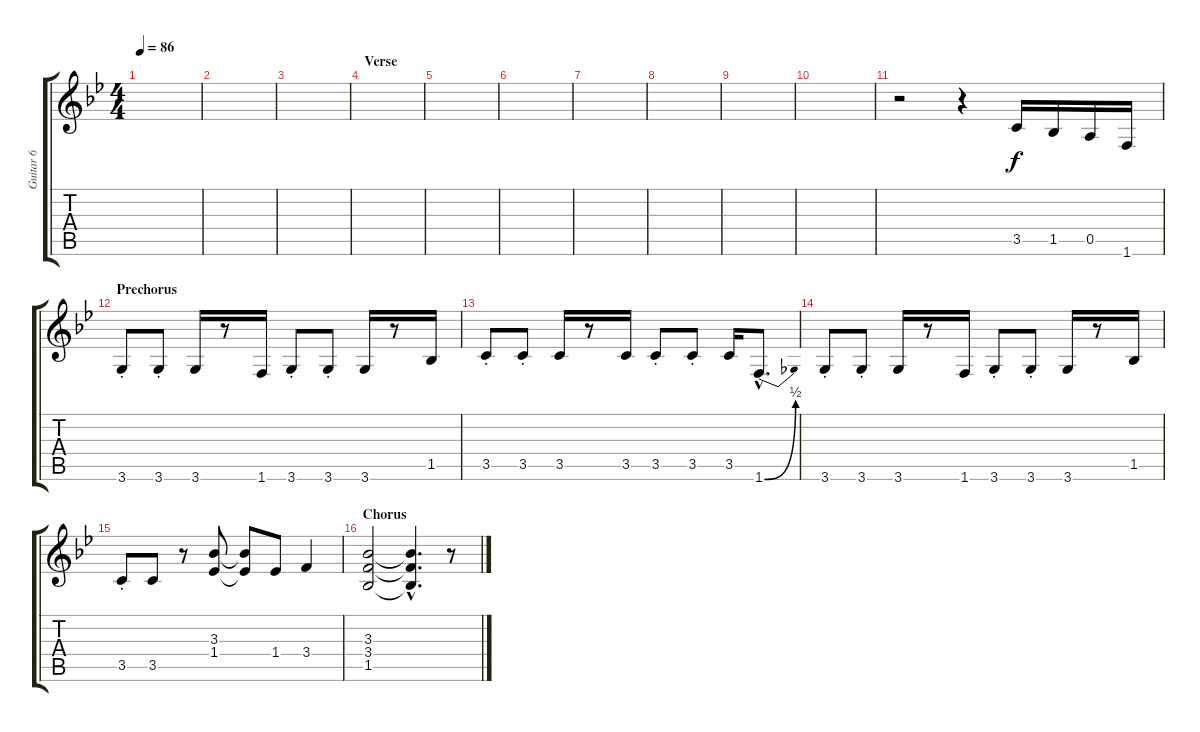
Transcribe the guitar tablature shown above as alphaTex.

\track ("Guitar 6" "Guitar 6") {instrument distortionguitar}
\staff {score tabs}
\tuning (E4 B3 G3 D3 A2 E2) {hide}
\ts (4 4)
\tempo 86
\clef g2
\ks bb
|
|
|
\section ("" "Verse")
|
|
|
|
|
|
|
r.2 r.4 3.5.16 1.5.16 0.5.16 1.6.16 |
\section ("" "Prechorus")
3.6{st}.8 3.6{st}.8 3.6.16 r.8 1.6.16 3.6{st}.8 3.6{st}.8 3.6.16 r.8 1.5.16 |
3.5{st}.8 3.5{st}.8 3.5.16 r.8 3.5.16 3.5{st}.8 3.5{st}.8 3.5.16 1.6{be (bend 0 0 60 2) hac}.8{d} |
3.6{st}.8 3.6{st}.8 3.6.16 r.8 1.6.16 3.6{st}.8 3.6{st}.8 3.6.16 r.8 1.5.16 |
3.5{st}.8 3.5.8 r.8 (3.3 1.4).8 (3.3{t} 1.4{t}).8 1.4.8 3.4.4 |
\section ("" "Chorus")
(3.3 3.4 1.5).2 (3.3{hac t} 3.4{hac t} 1.5{hac t}).4{d} r.8
